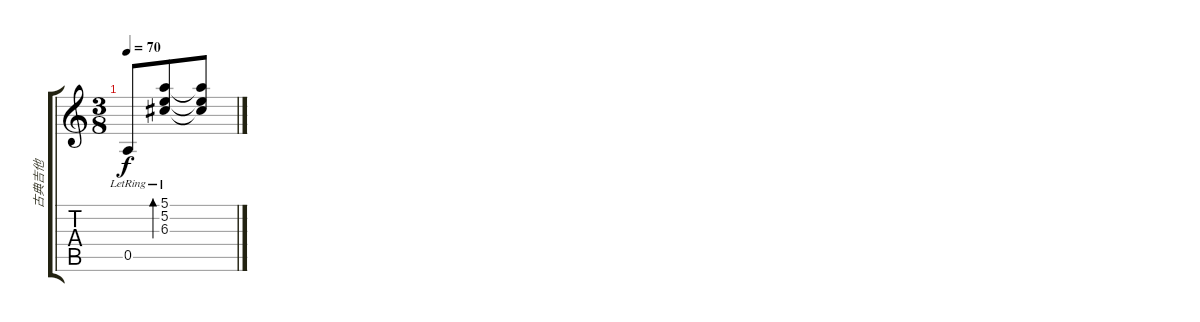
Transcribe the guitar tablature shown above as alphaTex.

\track ("古典吉他" "古典吉他") {instrument acousticguitarnylon}
\staff {score tabs}
\tuning (E4 B3 G3 D3 A2 E2) {hide}
\ts (3 8)
\tempo 70
\clef g2
\ks c
0.5{lr}.8{dy f} (5.1{lr} 5.2{lr} 6.3{lr}).8{bd 480} (5.1{t} 5.2{t} 6.3{t}).8
